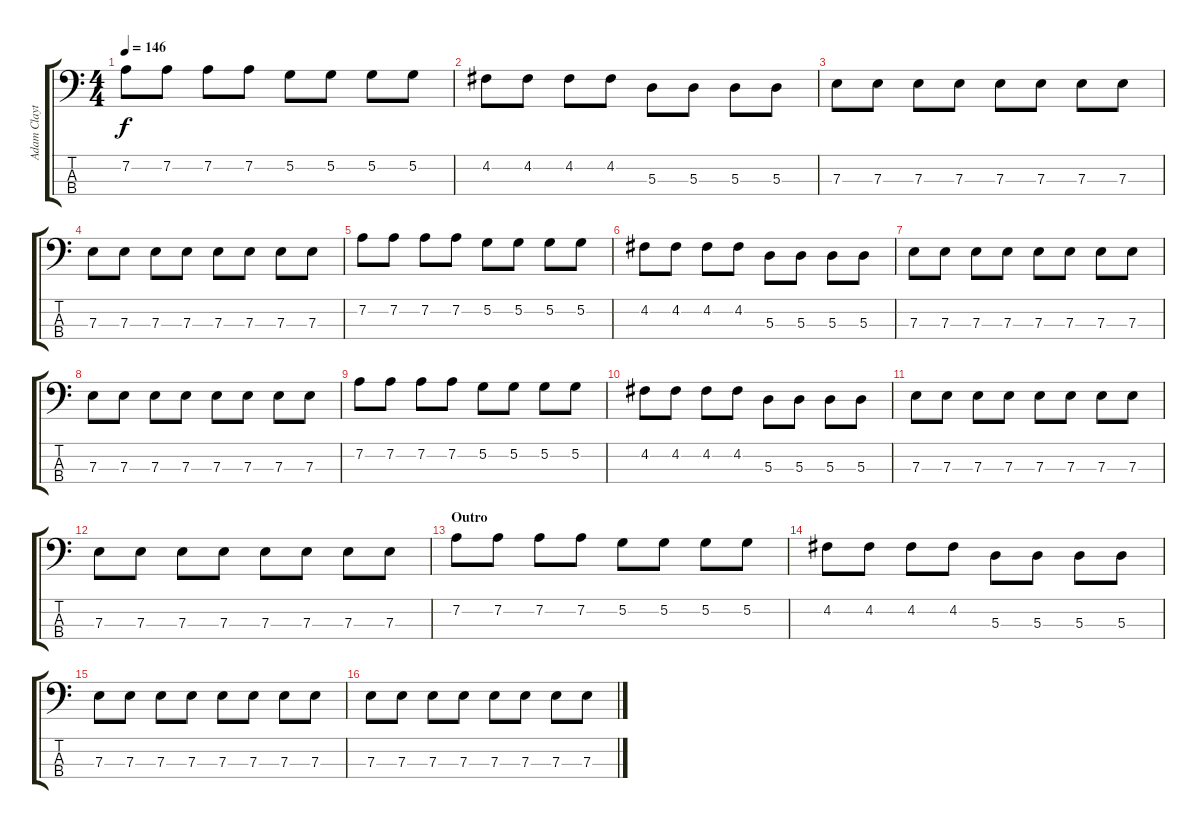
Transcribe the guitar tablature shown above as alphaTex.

\track ("Adam Clayton" "Adam Clayt") {instrument electricbasspick}
\staff {score tabs}
\tuning (G2 D2 A1 E1) {hide}
\ts (4 4)
\tempo 146
\clef f4
\ks c
7.2.8{dy f} 7.2.8 7.2.8 7.2.8 5.2.8 5.2.8 5.2.8 5.2.8 |
4.2.8 4.2.8 4.2.8 4.2.8 5.3.8 5.3.8 5.3.8 5.3.8 |
7.3.8 7.3.8 7.3.8 7.3.8 7.3.8 7.3.8 7.3.8 7.3.8 |
7.3.8 7.3.8 7.3.8 7.3.8 7.3.8 7.3.8 7.3.8 7.3.8 |
7.2.8 7.2.8 7.2.8 7.2.8 5.2.8 5.2.8 5.2.8 5.2.8 |
4.2.8 4.2.8 4.2.8 4.2.8 5.3.8 5.3.8 5.3.8 5.3.8 |
7.3.8 7.3.8 7.3.8 7.3.8 7.3.8 7.3.8 7.3.8 7.3.8 |
7.3.8 7.3.8 7.3.8 7.3.8 7.3.8 7.3.8 7.3.8 7.3.8 |
7.2.8 7.2.8 7.2.8 7.2.8 5.2.8 5.2.8 5.2.8 5.2.8 |
4.2.8 4.2.8 4.2.8 4.2.8 5.3.8 5.3.8 5.3.8 5.3.8 |
7.3.8 7.3.8 7.3.8 7.3.8 7.3.8 7.3.8 7.3.8 7.3.8 |
7.3.8 7.3.8 7.3.8 7.3.8 7.3.8 7.3.8 7.3.8 7.3.8 |
\section ("" "Outro")
7.2.8 7.2.8 7.2.8 7.2.8 5.2.8 5.2.8 5.2.8 5.2.8 |
4.2.8 4.2.8 4.2.8 4.2.8 5.3.8 5.3.8 5.3.8 5.3.8 |
7.3.8 7.3.8 7.3.8 7.3.8 7.3.8 7.3.8 7.3.8 7.3.8 |
7.3.8 7.3.8 7.3.8 7.3.8 7.3.8 7.3.8 7.3.8 7.3.8
